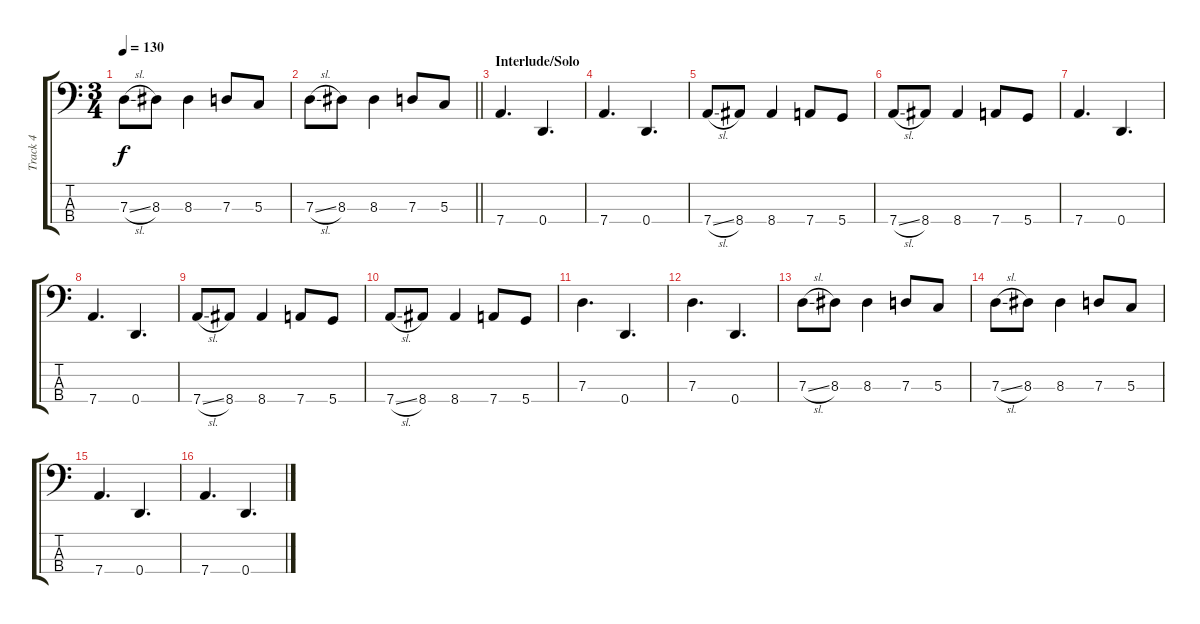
\track ("Track 4" "Track 4") {instrument electricbassfinger}
\staff {score tabs}
\tuning (F2 C2 G1 D1) {hide}
\ts (3 4)
\tempo 130
\clef f4
\ks c
7.3{sl}.8{dy f} 8.3.8 8.3.4 7.3.8 5.3.8 |
\barLineRight lightlight
7.3{sl}.8 8.3.8 8.3.4 7.3.8 5.3.8 |
\section ("" "Interlude/Solo")
7.4.4{d} 0.4.4{d} |
7.4.4{d} 0.4.4{d} |
7.4{sl}.8 8.4.8 8.4.4 7.4.8 5.4.8 |
7.4{sl}.8 8.4.8 8.4.4 7.4.8 5.4.8 |
7.4.4{d} 0.4.4{d} |
7.4.4{d} 0.4.4{d} |
7.4{sl}.8 8.4.8 8.4.4 7.4.8 5.4.8 |
7.4{sl}.8 8.4.8 8.4.4 7.4.8 5.4.8 |
7.3.4{d} 0.4.4{d} |
7.3.4{d} 0.4.4{d} |
7.3{sl}.8 8.3.8 8.3.4 7.3.8 5.3.8 |
7.3{sl}.8 8.3.8 8.3.4 7.3.8 5.3.8 |
7.4.4{d} 0.4.4{d} |
7.4.4{d} 0.4.4{d}
